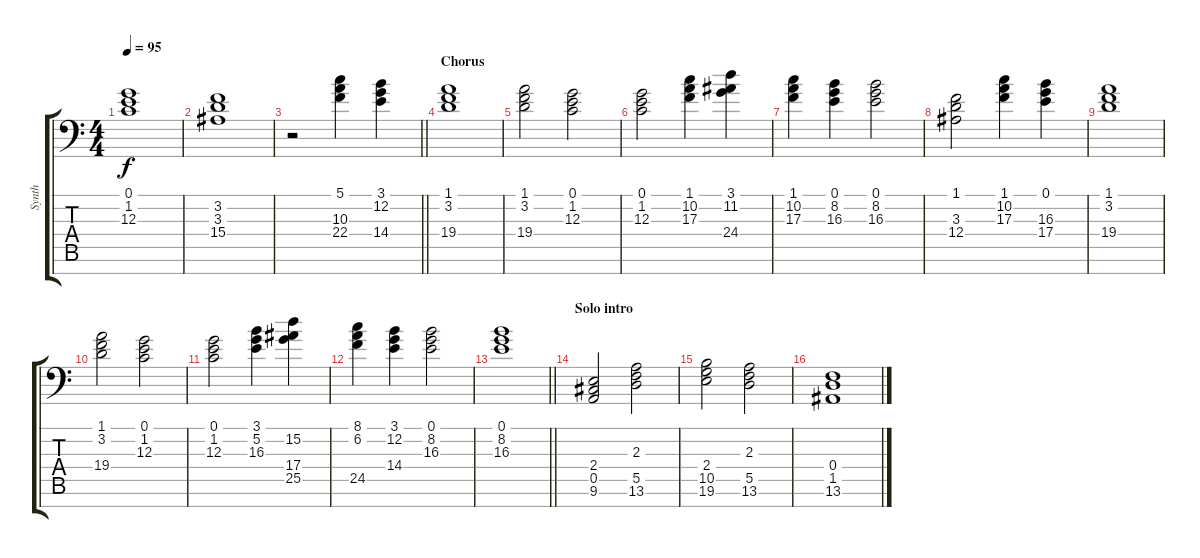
\track ("Synth" "Synth") {instrument pad4choir}
\staff {score tabs}
\tuning (E4 B3 G3 D3 A2 E2 C-1) {hide}
\ts (4 4)
\tempo 95
\clef f4
\ks c
(0.1 1.2 12.3).1{dy f} |
(3.2 3.3 15.4).1 |
\barLineRight lightlight
r.2 (5.1 10.3 22.4).4 (3.1 12.2 14.4).4 |
\section ("" "Chorus")
(1.1 3.2 19.4).1 |
(1.1 3.2 19.4).2 (0.1 1.2 12.3).2 |
(0.1 1.2 12.3).2 (1.1 10.2 17.3).4 (3.1 11.2 24.4).4 |
(1.1 10.2 17.3).4 (0.1 8.2 16.3).4 (0.1 8.2 16.3).2 |
(1.1 3.3 12.4).2 (1.1 10.2 17.3).4 (0.1 16.3 17.4).4 |
(1.1 3.2 19.4).1 |
(1.1 3.2 19.4).2 (0.1 1.2 12.3).2 |
(0.1 1.2 12.3).2 (3.1 5.2 16.3).4 (15.2 17.4 25.5).4 |
(8.1 6.2 24.5).4 (3.1 12.2 14.4).4 (0.1 8.2 16.3).2 |
\barLineRight lightlight
(0.1 8.2 16.3).1 |
\section ("" "Solo intro")
(2.4 0.5 9.6).2 (2.3 5.5 13.6).2 |
(2.4 10.5 19.6).2 (2.3 5.5 13.6).2 |
(0.4 1.5 13.6).1
